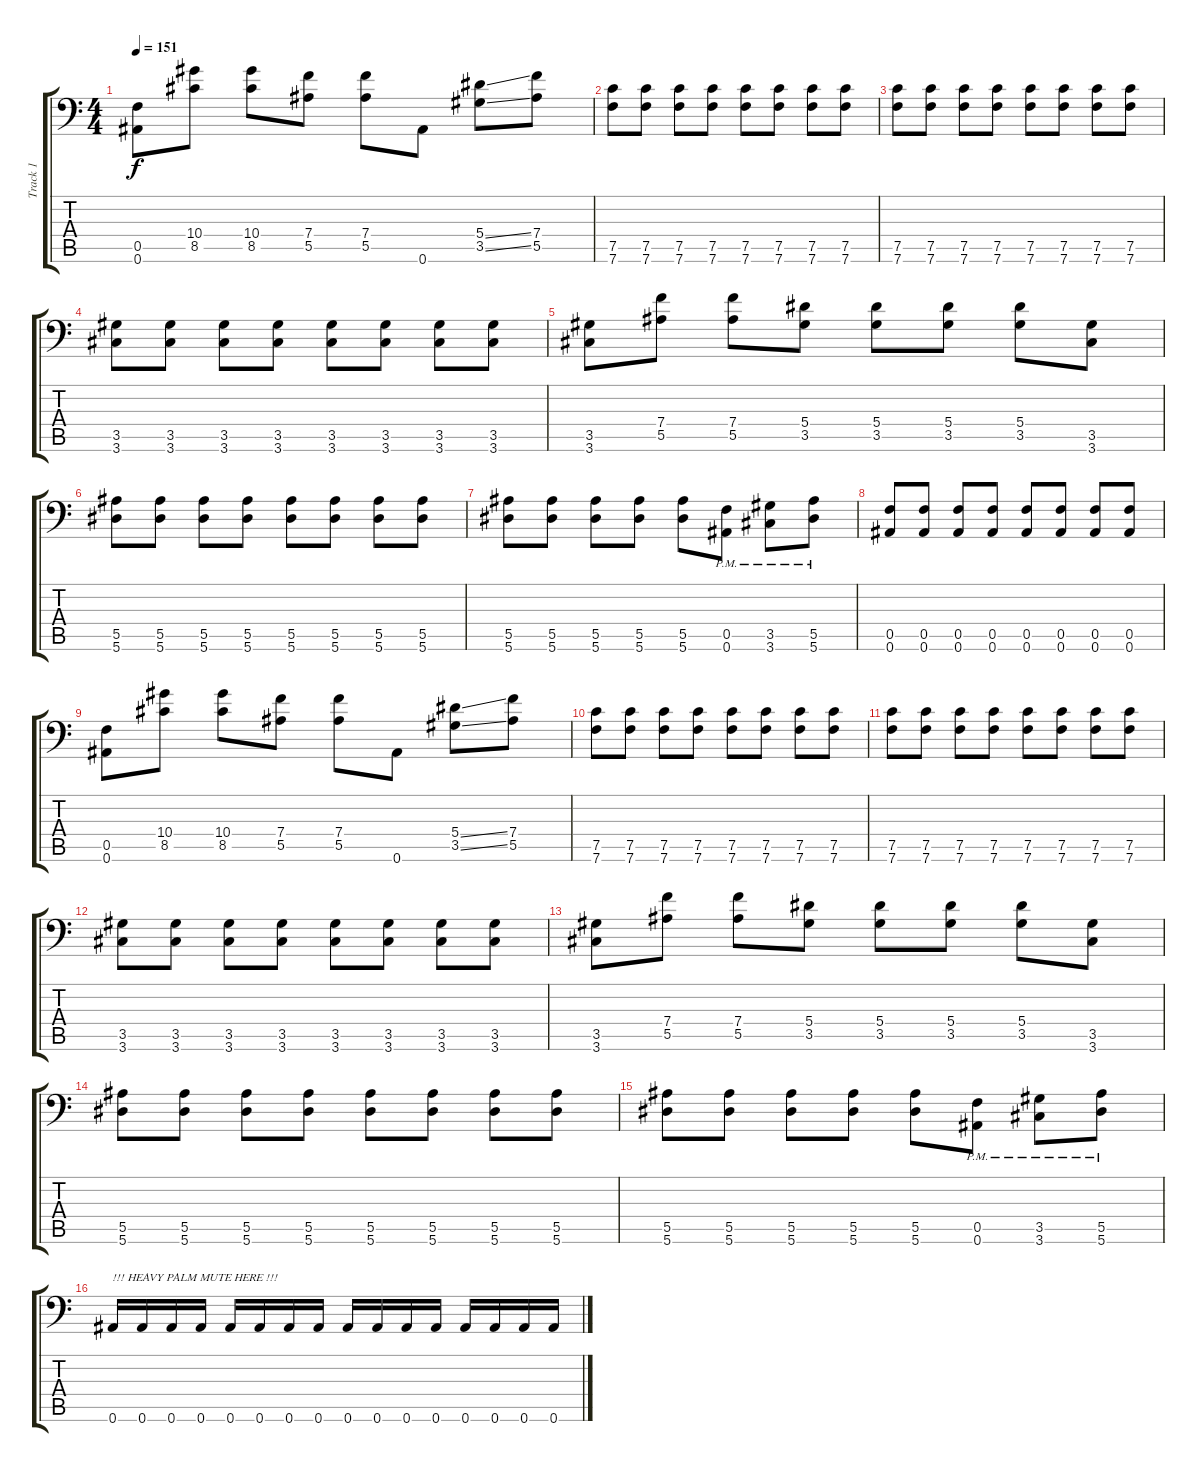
\track ("Track 1" "Track 1") {instrument distortionguitar}
\staff {score tabs}
\tuning (C4 G3 Eb3 Bb2 F2 Bb1) {hide}
\ts (4 4)
\tempo 151
\clef f4
\ks c
(0.5 0.6).8{dy f} (10.4 8.5).8 (10.4 8.5).8 (7.4 5.5).8 (7.4 5.5).8 0.6.8 (5.4{ss} 3.5{ss}).8 (7.4 5.5).8 |
(7.5 7.6).8 (7.5 7.6).8 (7.5 7.6).8 (7.5 7.6).8 (7.5 7.6).8 (7.5 7.6).8 (7.5 7.6).8 (7.5 7.6).8 |
(7.5 7.6).8 (7.5 7.6).8 (7.5 7.6).8 (7.5 7.6).8 (7.5 7.6).8 (7.5 7.6).8 (7.5 7.6).8 (7.5 7.6).8 |
(3.5 3.6).8 (3.5 3.6).8 (3.5 3.6).8 (3.5 3.6).8 (3.5 3.6).8 (3.5 3.6).8 (3.5 3.6).8 (3.5 3.6).8 |
(3.5 3.6).8 (7.4 5.5).8 (7.4 5.5).8 (5.4 3.5).8 (5.4 3.5).8 (5.4 3.5).8 (5.4 3.5).8 (3.5 3.6).8 |
(5.5 5.6).8 (5.5 5.6).8 (5.5 5.6).8 (5.5 5.6).8 (5.5 5.6).8 (5.5 5.6).8 (5.5 5.6).8 (5.5 5.6).8 |
(5.5 5.6).8 (5.5 5.6).8 (5.5 5.6).8 (5.5 5.6).8 (5.5 5.6).8 (0.5{pm} 0.6{pm}).8 (3.5{pm} 3.6{pm}).8 (5.5{pm} 5.6{pm}).8 |
(0.5 0.6).8 (0.5 0.6).8 (0.5 0.6).8 (0.5 0.6).8 (0.5 0.6).8 (0.5 0.6).8 (0.5 0.6).8 (0.5 0.6).8 |
(0.5 0.6).8 (10.4 8.5).8 (10.4 8.5).8 (7.4 5.5).8 (7.4 5.5).8 0.6.8 (5.4{ss} 3.5{ss}).8 (7.4 5.5).8 |
(7.5 7.6).8 (7.5 7.6).8 (7.5 7.6).8 (7.5 7.6).8 (7.5 7.6).8 (7.5 7.6).8 (7.5 7.6).8 (7.5 7.6).8 |
(7.5 7.6).8 (7.5 7.6).8 (7.5 7.6).8 (7.5 7.6).8 (7.5 7.6).8 (7.5 7.6).8 (7.5 7.6).8 (7.5 7.6).8 |
(3.5 3.6).8 (3.5 3.6).8 (3.5 3.6).8 (3.5 3.6).8 (3.5 3.6).8 (3.5 3.6).8 (3.5 3.6).8 (3.5 3.6).8 |
(3.5 3.6).8 (7.4 5.5).8 (7.4 5.5).8 (5.4 3.5).8 (5.4 3.5).8 (5.4 3.5).8 (5.4 3.5).8 (3.5 3.6).8 |
(5.5 5.6).8 (5.5 5.6).8 (5.5 5.6).8 (5.5 5.6).8 (5.5 5.6).8 (5.5 5.6).8 (5.5 5.6).8 (5.5 5.6).8 |
(5.5 5.6).8 (5.5 5.6).8 (5.5 5.6).8 (5.5 5.6).8 (5.5 5.6).8 (0.5{pm} 0.6{pm}).8 (3.5{pm} 3.6{pm}).8 (5.5{pm} 5.6{pm}).8 |
0.6.16{txt "!!! HEAVY PALM MUTE HERE !!!"} 0.6.16 0.6.16 0.6.16 0.6.16 0.6.16 0.6.16 0.6.16 0.6.16 0.6.16 0.6.16 0.6.16 0.6.16 0.6.16 0.6.16 0.6.16
